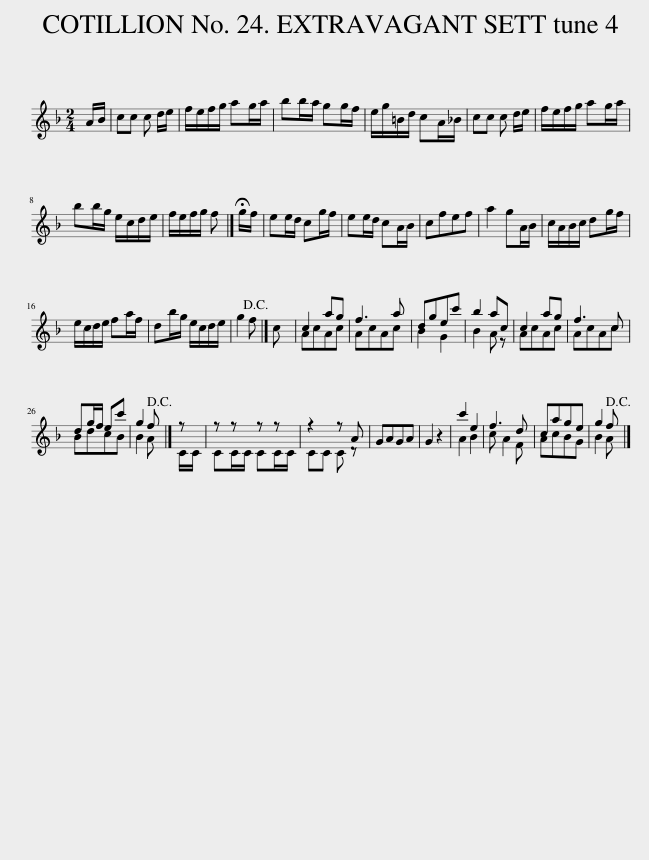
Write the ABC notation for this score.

X:1
%%score ( 1 2 )
L:1/8
M:2/4
I:linebreak $
K:F
V:1 treble
V:2 treble
V:1
 A/B/ | cc c d/e/ | f/e/f/g/ ag/a/ | bb/a/ gg/f/ | e/g/=B/d/ cA/_B/ | %5
 cc c d/e/ | f/e/f/g/ ag/a/ |$ bb/g/ e/c/d/e/ | f/e/f/g/ f |] !fermata!g/f/ | %10
 ee/d/ cg/f/ | ee/d/ cA/B/ | cfef | a2 gA/B/ | c/A/B/c/ dg/f/ |$ %15
 e/c/d/e/ fa/f/ | db/g/ e/c/d/e/ | g2 f!D.C.! |] c | c2 ag | %20
 f3 a | dgec' | b2 ac | c2 ag | f3 c |$ %25
 dg/f/ ec' | g2 f!D.C.! |] z | z z z z | z2 z A | %30
 GAGA | G2 z2 | c'2 e2 | f3 d | cage | %35
 g2 f!D.C.! |] %36
V:2
 x | x4 | x4 | x4 | x4 | %5
 x4 | x4 |$ x4 | x3 |] x | %10
 x4 | x4 | x4 | x4 | x4 |$ %15
 x4 | x4 | x3 |] x | AcAc | %20
 AcAc | B2 G2 | B2 A z | AcAc | AcAc |$ %25
 BdcB | B2 A |] C/C/ | CC/C/ CC/C/ | CC C z | %30
 x4 | x4 | A2 B2 | c A2 F | AcBG | %35
 B2 A |] %36
